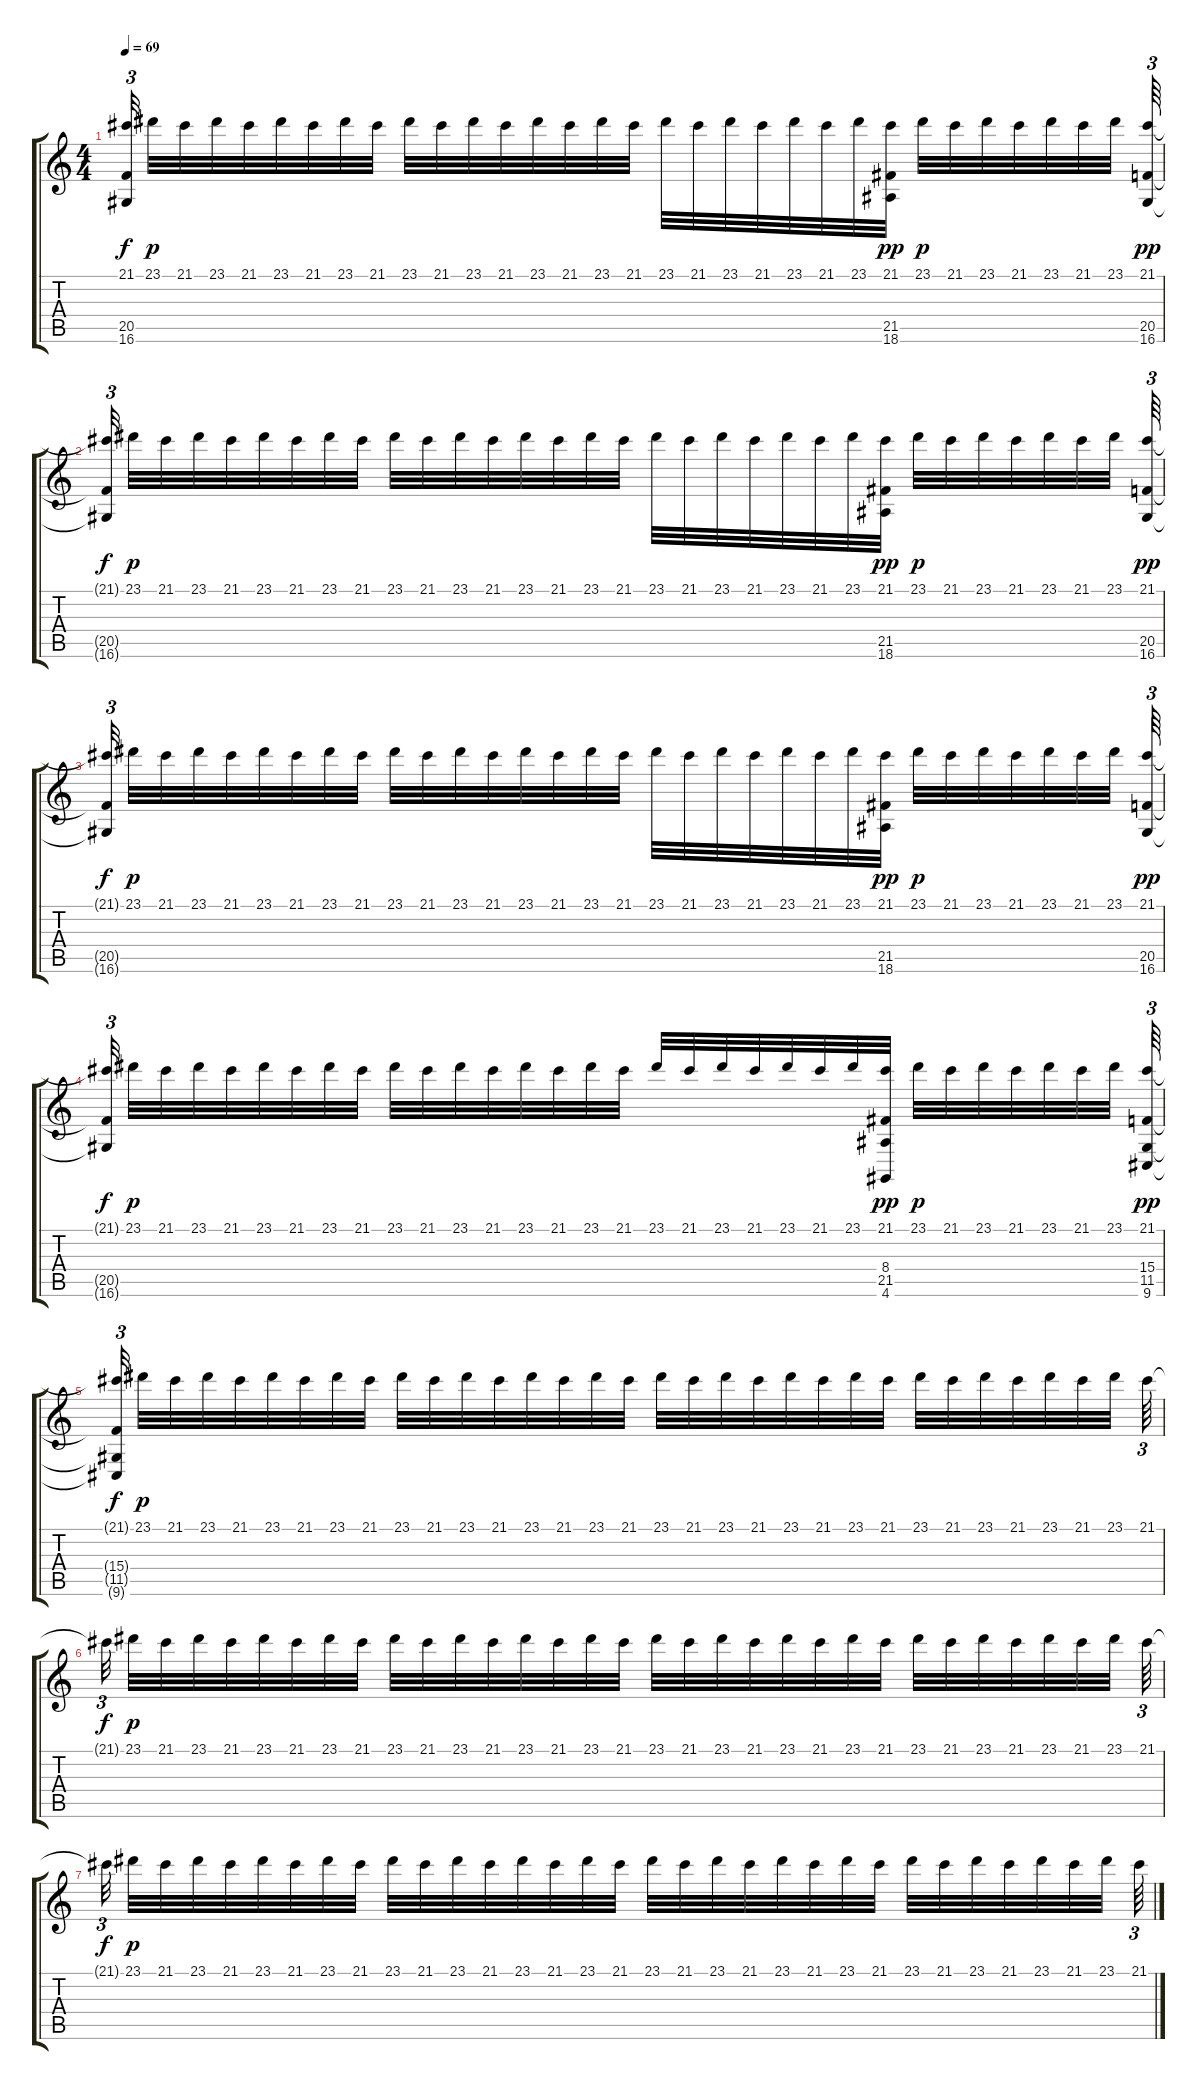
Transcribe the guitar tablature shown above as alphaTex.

\track "" {instrument stringensemble1}
\staff {score tabs}
\tuning (E4 B3 G3 D3 A2 E2) {hide}
\ts (4 4)
\tempo 69
\clef g2
\ks c
(21.1{t} 20.5{t} 16.6{t}).32{tu (3 2) dy f beam splitsecondary} 23.1.32{dy p} 21.1.32 23.1.32 21.1.32 23.1.32 21.1.32 23.1.32 21.1.32 23.1.32 21.1.32 23.1.32 21.1.32 23.1.32 21.1.32 23.1.32 21.1.32 23.1.32 21.1.32 23.1.32 21.1.32 23.1.32 21.1.32 23.1.32 (21.1 21.5 18.6).32{dy pp} 23.1.32{dy p} 21.1.32 23.1.32 21.1.32 23.1.32 21.1.32 23.1.32{beam splitsecondary} (21.1 20.5 16.6).64{tu (3 2) dy pp} |
(21.1{t} 20.5{t} 16.6{t}).32{tu (3 2) dy f beam splitsecondary} 23.1.32{dy p} 21.1.32 23.1.32 21.1.32 23.1.32 21.1.32 23.1.32 21.1.32 23.1.32 21.1.32 23.1.32 21.1.32 23.1.32 21.1.32 23.1.32 21.1.32 23.1.32 21.1.32 23.1.32 21.1.32 23.1.32 21.1.32 23.1.32 (21.1 21.5 18.6).32{dy pp} 23.1.32{dy p} 21.1.32 23.1.32 21.1.32 23.1.32 21.1.32 23.1.32{beam splitsecondary} (21.1 20.5 16.6).64{tu (3 2) dy pp} |
(21.1{t} 20.5{t} 16.6{t}).32{tu (3 2) dy f beam splitsecondary} 23.1.32{dy p} 21.1.32 23.1.32 21.1.32 23.1.32 21.1.32 23.1.32 21.1.32 23.1.32 21.1.32 23.1.32 21.1.32 23.1.32 21.1.32 23.1.32 21.1.32 23.1.32 21.1.32 23.1.32 21.1.32 23.1.32 21.1.32 23.1.32 (21.1 21.5 18.6).32{dy pp} 23.1.32{dy p} 21.1.32 23.1.32 21.1.32 23.1.32 21.1.32 23.1.32{beam splitsecondary} (21.1 20.5 16.6).64{tu (3 2) dy pp} |
(21.1{t} 20.5{t} 16.6{t}).32{tu (3 2) dy f beam splitsecondary} 23.1.32{dy p} 21.1.32 23.1.32 21.1.32 23.1.32 21.1.32 23.1.32 21.1.32 23.1.32 21.1.32 23.1.32 21.1.32 23.1.32 21.1.32 23.1.32 21.1.32 23.1.32 21.1.32 23.1.32 21.1.32 23.1.32 21.1.32 23.1.32 (21.1 8.4 21.5 4.6).32{dy pp} 23.1.32{dy p} 21.1.32 23.1.32 21.1.32 23.1.32 21.1.32 23.1.32{beam splitsecondary} (21.1 15.4 11.5 9.6).64{tu (3 2) dy pp} |
(21.1{t} 15.4{t} 11.5{t} 9.6{t}).32{tu (3 2) dy f beam splitsecondary} 23.1.32{dy p} 21.1.32 23.1.32 21.1.32 23.1.32 21.1.32 23.1.32 21.1.32 23.1.32 21.1.32 23.1.32 21.1.32 23.1.32 21.1.32 23.1.32 21.1.32 23.1.32 21.1.32 23.1.32 21.1.32 23.1.32 21.1.32 23.1.32 21.1.32 23.1.32 21.1.32 23.1.32 21.1.32 23.1.32 21.1.32 23.1.32{beam splitsecondary} 21.1.64{tu (3 2)} |
21.1{t}.32{tu (3 2) dy f beam splitsecondary} 23.1.32{dy p} 21.1.32 23.1.32 21.1.32 23.1.32 21.1.32 23.1.32 21.1.32 23.1.32 21.1.32 23.1.32 21.1.32 23.1.32 21.1.32 23.1.32 21.1.32 23.1.32 21.1.32 23.1.32 21.1.32 23.1.32 21.1.32 23.1.32 21.1.32 23.1.32 21.1.32 23.1.32 21.1.32 23.1.32 21.1.32 23.1.32{beam splitsecondary} 21.1.64{tu (3 2)} |
21.1{t}.32{tu (3 2) dy f beam splitsecondary} 23.1.32{dy p} 21.1.32 23.1.32 21.1.32 23.1.32 21.1.32 23.1.32 21.1.32 23.1.32 21.1.32 23.1.32 21.1.32 23.1.32 21.1.32 23.1.32 21.1.32 23.1.32 21.1.32 23.1.32 21.1.32 23.1.32 21.1.32 23.1.32 21.1.32 23.1.32 21.1.32 23.1.32 21.1.32 23.1.32 21.1.32 23.1.32{beam splitsecondary} 21.1.64{tu (3 2)}
